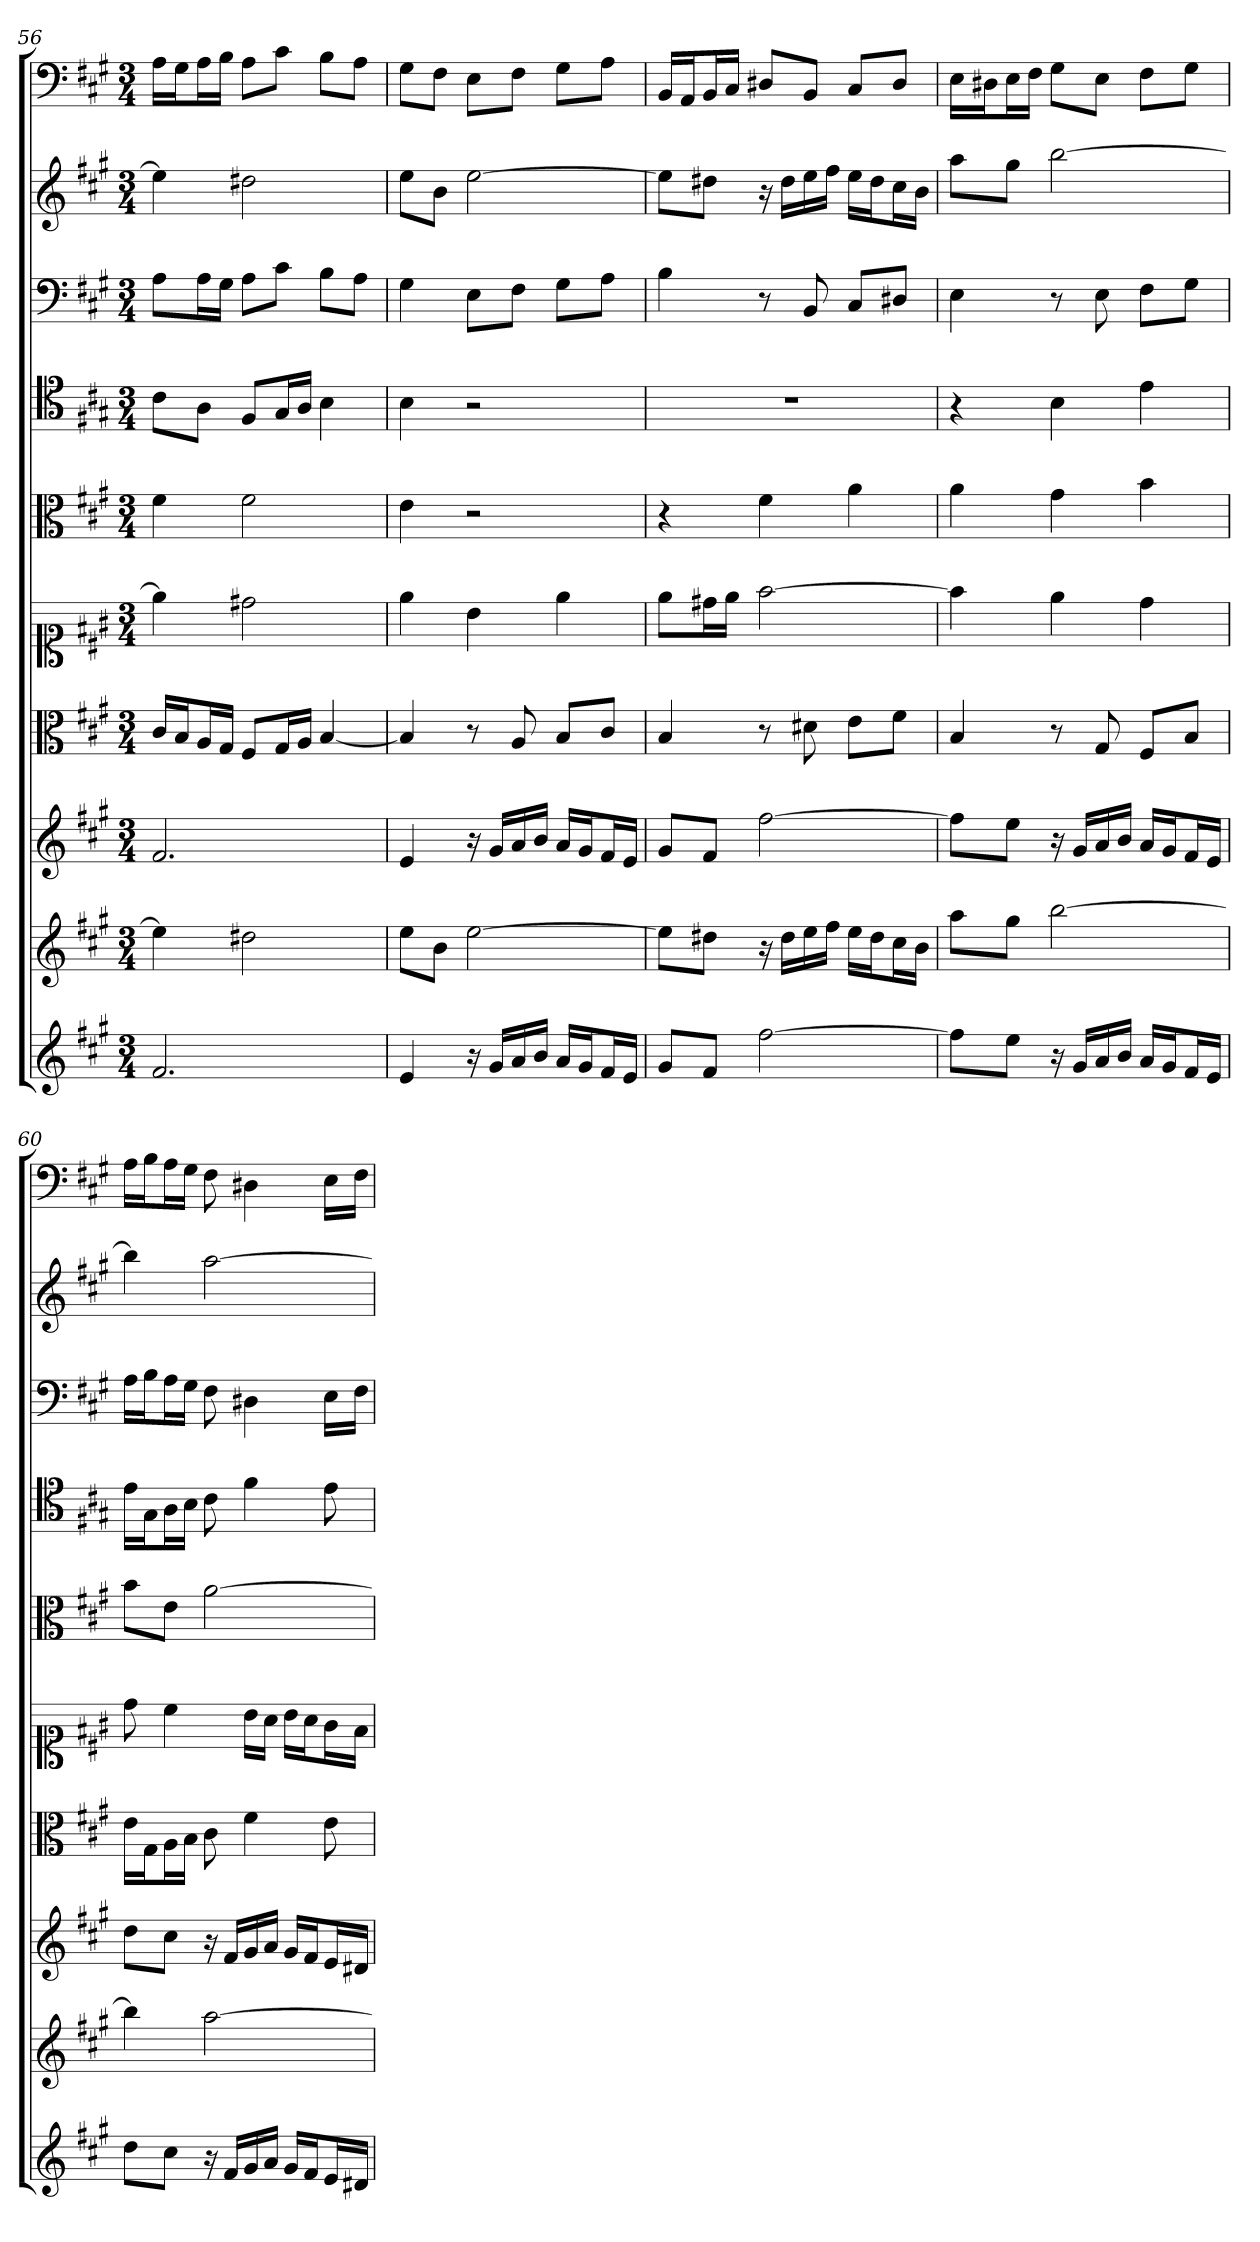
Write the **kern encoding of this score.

**kern	**kern	**kern	**kern	**kern	**kern	**kern	**kern	**kern	**kern
*part10	*part9	*part8	*part7	*part6	*part5	*part4	*part3	*part2	*part1
*staff10	*staff9	*staff8	*staff7	*staff6	*staff5	*staff4	*staff3	*staff2	*staff1
*	*	*	*clefC3	*clefC1	*clefC3	*clefC4	*clefF4	*	*clefF4
*k[f#c#g#]	*k[f#c#g#]	*k[f#c#g#]	*k[f#c#g#]	*k[f#c#g#]	*k[f#c#g#]	*k[f#c#g#]	*k[f#c#g#]	*k[f#c#g#]	*k[f#c#g#]
*A:	*A:	*A:	*A:	*A:	*A:	*A:	*A:	*A:	*A:
*M3/4	*M3/4	*M3/4	*M3/4	*M3/4	*M3/4	*M3/4	*M3/4	*M3/4	*M3/4
=56	=56	=56	=56	=56	=56	=56	=56	=56	=56
2.f#	4ee]	2.f#	16c#/LL	4ee]	4f#	8c#\L	8A\L	4ee]	16A\LL
.	.	.	16B/J	.	.	.	.	.	16G#\J
.	.	.	16A/L	.	.	8A\J	16A\L	.	16A\L
.	.	.	16G#/JJ	.	.	.	16G#\JJ	.	16B\JJ
.	2dd#X	.	8F#/L	2dd#X	2f#	8F#/L	8A\L	2dd#X	8A\L
.	.	.	16G#/L	.	.	16G#/L	8c#\J	.	8c#\J
.	.	.	16A/JJ	.	.	16A/JJ	.	.	.
.	.	.	[4B	.	.	4B	8B\L	.	8B\L
.	.	.	.	.	.	.	8A\J	.	8A\J
=57	=57	=57	=57	=57	=57	=57	=57	=57	=57
4e	8eeL	4e	4B]	4ee	4e	4B	4G#	8eeL	8G#\L
.	8bJ	.	.	.	.	.	.	8bJ	8F#\J
16r	[2ee	16r	8r	4b	2r	2r	8E\L	[2ee	8E\L
16g#LL	.	16g#LL	.	.	.	.	.	.	.
16a	.	16a	8A	.	.	.	8F#\J	.	8F#\J
16bJJ	.	16bJJ	.	.	.	.	.	.	.
16aLL	.	16aLL	8B/L	4ee	.	.	8G#\L	.	8G#\L
16g#J	.	16g#J	.	.	.	.	.	.	.
16f#L	.	16f#L	8c#/J	.	.	.	8A\J	.	8A\J
16eJJ	.	16eJJ	.	.	.	.	.	.	.
=58	=58	=58	=58	=58	=58	=58	=58	=58	=58
8g#L	8eeL]	8g#L	4B	8ee\L	4r	2.r	4B	8eeL]	16BB/LL
.	.	.	.	.	.	.	.	.	16AA/J
8f#J	8dd#XJ	8f#J	.	16dd#X\L	.	.	.	8dd#XJ	16BB/L
.	.	.	.	16ee\JJ	.	.	.	.	16C#/JJ
[2ff#	16r	[2ff#	8r	[2ff#	4f#	.	8r	16r	8D#X/L
.	16dd#LL	.	.	.	.	.	.	16dd#LL	.
.	16ee	.	8d#X	.	.	.	8BB	16ee	8BB/J
.	16ff#JJ	.	.	.	.	.	.	16ff#JJ	.
.	16eeLL	.	8e\L	.	4a	.	8C#/L	16eeLL	8C#/L
.	16dd#J	.	.	.	.	.	.	16dd#J	.
.	16cc#L	.	8f#\J	.	.	.	8D#X/J	16cc#L	8D#/J
.	16bJJ	.	.	.	.	.	.	16bJJ	.
=59	=59	=59	=59	=59	=59	=59	=59	=59	=59
8ff#L]	8aaL	8ff#L]	4B	4ff#]	4a	4r	4E	8aaL	16E\LL
.	.	.	.	.	.	.	.	.	16D#X\J
8eeJ	8gg#J	8eeJ	.	.	.	.	.	8gg#J	16E\L
.	.	.	.	.	.	.	.	.	16F#\JJ
16r	[2bb	16r	8r	4ee	4g#	4B	8r	[2bb	8G#\L
16g#LL	.	16g#LL	.	.	.	.	.	.	.
16a	.	16a	8G#	.	.	.	8E	.	8E\J
16bJJ	.	16bJJ	.	.	.	.	.	.	.
16aLL	.	16aLL	8F#/L	4dd	4b	4e	8F#\L	.	8F#\L
16g#J	.	16g#J	.	.	.	.	.	.	.
16f#L	.	16f#L	8B/J	.	.	.	8G#\J	.	8G#\J
16eJJ	.	16eJJ	.	.	.	.	.	.	.
=60	=60	=60	=60	=60	=60	=60	=60	=60	=60
8ddL	4bb]	8ddL	16e\LL	8dd	8b\L	16e\LL	16A\LL	4bb]	16A\LL
.	.	.	16G#\J	.	.	16G#\J	16B\J	.	16B\J
8cc#J	.	8cc#J	16A\L	4cc#	8e\J	16A\L	16A\L	.	16A\L
.	.	.	16B\JJ	.	.	16B\JJ	16G#\JJ	.	16G#\JJ
16r	[2aa	16r	8c#	.	[2a	8c#	8F#	[2aa	8F#
16f#LL	.	16f#LL	.	.	.	.	.	.	.
16g#	.	16g#	4f#	16b\LL	.	4f#	4D#X	.	4D#X
16aJJ	.	16aJJ	.	16a\JJ	.	.	.	.	.
16g#LL	.	16g#LL	.	16b\LL	.	.	.	.	.
16f#J	.	16f#J	.	16a\J	.	.	.	.	.
16eL	.	16eL	8e	16g#\L	.	8e	16E\LL	.	16E\LL
16d#XJJ	.	16d#XJJ	.	16f#\JJ	.	.	16F#\JJ	.	16F#\JJ
=	=	=	=	=	=	=	=	=	=
*-	*-	*-	*-	*-	*-	*-	*-	*-	*-
